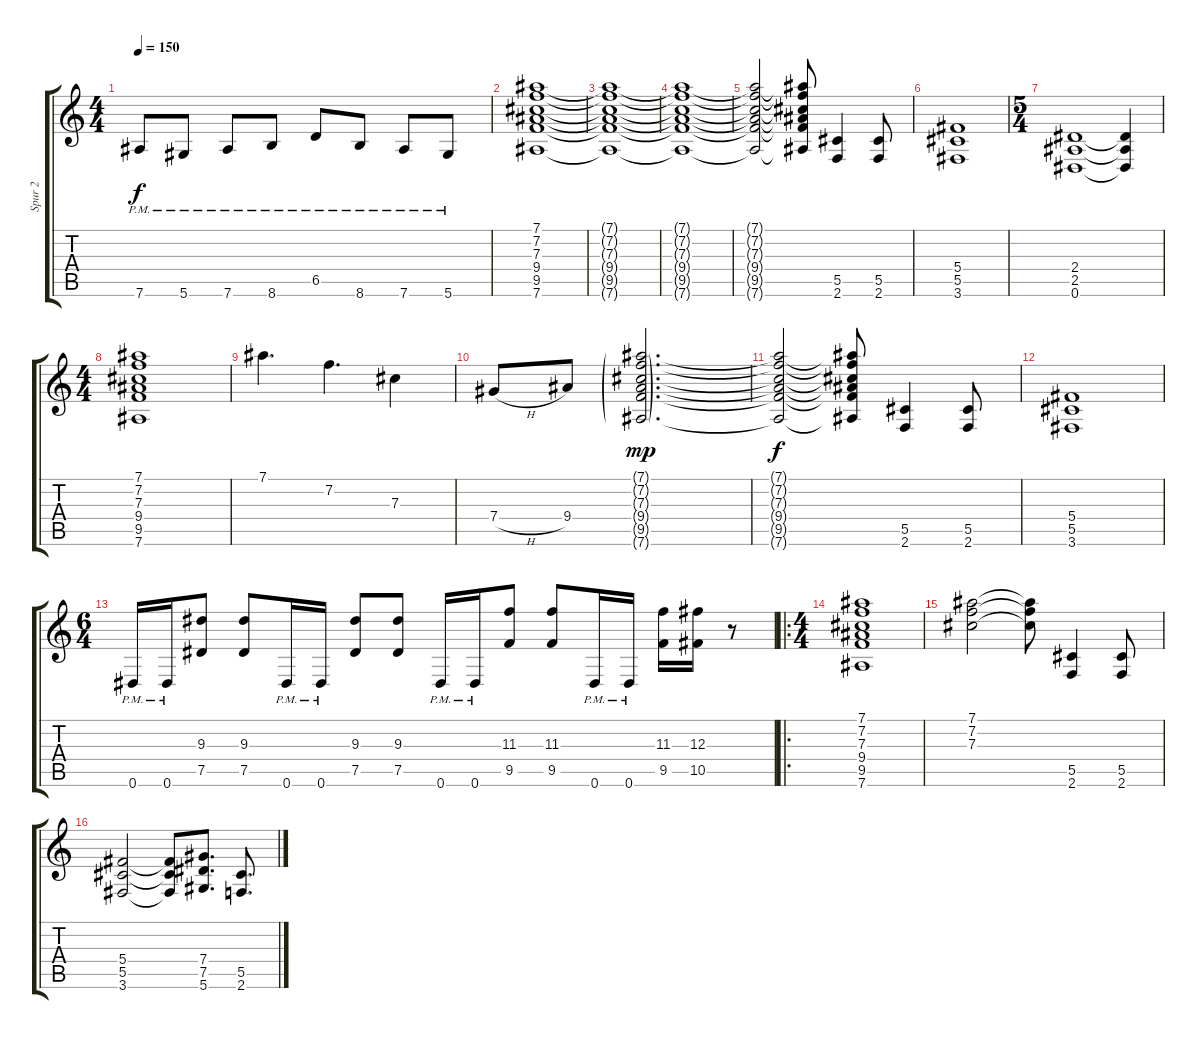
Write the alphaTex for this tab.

\track ("Spur 2" "Spur 2") {instrument distortionguitar}
\staff {score tabs}
\tuning (Eb4 Bb3 Gb3 Db3 Ab2 Eb2) {hide}
\ts (4 4)
\tempo 150
\clef g2
\ks c
7.6{pm}.8{dy f} 5.6{pm}.8 7.6{pm}.8 8.6{pm}.8 6.5{pm}.8 8.6{pm}.8 7.6{pm}.8 5.6{pm}.8 |
(7.1 7.2 7.3 9.4 9.5 7.6).1 |
(7.1{t} 7.2{t} 7.3{t} 9.4{t} 9.5{t} 7.6{t}).1 |
(7.1{t} 7.2{t} 7.3{t} 9.4{t} 9.5{t} 7.6{t}).1 |
(7.1{t} 7.2{t} 7.3{t} 9.4{t} 9.5{t} 7.6{t}).2 (7.1{t} 7.2{t} 7.3{t} 9.4{t} 9.5{t} 7.6{t}).8 (5.5 2.6).4 (5.5 2.6).8 |
(5.4 5.5 3.6).1 |
\ts (5 4)
(2.4 2.5 0.6).1 (2.4{t} 2.5{t} 0.6{t}).4 |
\ts (4 4)
(7.1 7.2 7.3 9.4 9.5 7.6).1 |
7.1.4{d} 7.2.4{d} 7.3.4 |
7.4{h}.8 9.4.8 (7.1{g} 7.2{g} 7.3{g} 9.4{g} 9.5{g} 7.6{g}).2{d dy mp} |
(7.1{t} 7.2{t} 7.3{t} 9.4{t} 9.5{t} 7.6{t}).2{dy f} (7.1{t} 7.2{t} 7.3{t} 9.4{t} 9.5{t} 7.6{t}).8 (5.5 2.6).4 (5.5 2.6).8 |
(5.4 5.5 3.6).1 |
\ts (6 4)
0.6{pm}.16 0.6{pm}.16 (9.3 7.5).8 (9.3 7.5).8 0.6{pm}.16 0.6{pm}.16 (9.3 7.5).8 (9.3 7.5).8 0.6{pm}.16 0.6{pm}.16 (11.3 9.5).8 (11.3 9.5).8 0.6{pm}.16 0.6{pm}.16 (11.3 9.5).16 (12.3 10.5).16 r.8 |
\ro
\ts (4 4)
(7.1 7.2 7.3 9.4 9.5 7.6).1 |
(7.1 7.2 7.3).2 (7.1{t} 7.2{t} 7.3{t}).8 (5.5 2.6).4 (5.5 2.6).8 |
(5.4 5.5 3.6).2 (5.4{t} 5.5{t} 3.6{t}).8 (7.4 7.5 5.6).8{d} (5.5 2.6).8{d}
